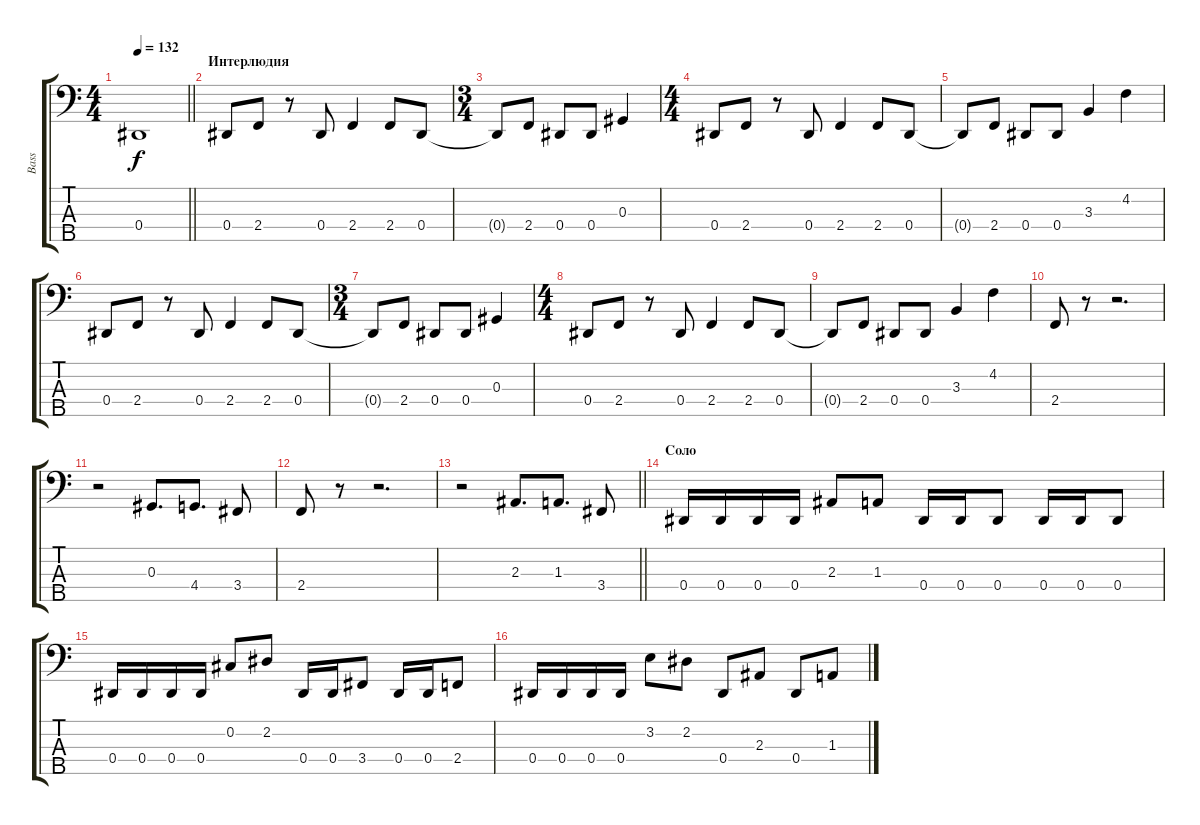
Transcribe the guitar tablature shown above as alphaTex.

\track ("Bass" "Bass") {instrument electricbasspick}
\staff {score tabs}
\tuning (Gb2 Db2 Ab1 Eb1 Bb0) {hide}
\ts (4 4)
\tempo 132
\clef f4
\barLineRight lightlight
\ks c
0.4.1{dy f} |
\section ("" "Интерлюдия")
0.4.8 2.4.8 r.8 0.4.8 2.4.4 2.4.8 0.4.8 |
\ts (3 4)
0.4{t}.8 2.4.8 0.4.8 0.4.8 0.3.4 |
\ts (4 4)
0.4.8 2.4.8 r.8 0.4.8 2.4.4 2.4.8 0.4.8 |
0.4{t}.8 2.4.8 0.4.8 0.4.8 3.3.4 4.2.4 |
0.4.8 2.4.8 r.8 0.4.8 2.4.4 2.4.8 0.4.8 |
\ts (3 4)
0.4{t}.8 2.4.8 0.4.8 0.4.8 0.3.4 |
\ts (4 4)
0.4.8 2.4.8 r.8 0.4.8 2.4.4 2.4.8 0.4.8 |
0.4{t}.8 2.4.8 0.4.8 0.4.8 3.3.4 4.2.4 |
2.4.8 r.8 r.2{d} |
r.2 0.3.8{d} 4.4.8{d} 3.4.8 |
2.4.8 r.8 r.2{d} |
\barLineRight lightlight
r.2 2.3.8{d} 1.3.8{d} 3.4.8 |
\section ("" "Соло")
0.4.16 0.4.16 0.4.16 0.4.16 2.3.8 1.3.8 0.4.16 0.4.16 0.4.8 0.4.16 0.4.16 0.4.8 |
0.4.16 0.4.16 0.4.16 0.4.16 0.2.8 2.2.8 0.4.16 0.4.16 3.4.8 0.4.16 0.4.16 2.4.8 |
0.4.16 0.4.16 0.4.16 0.4.16 3.2.8 2.2.8 0.4.8 2.3.8 0.4.8 1.3.8
